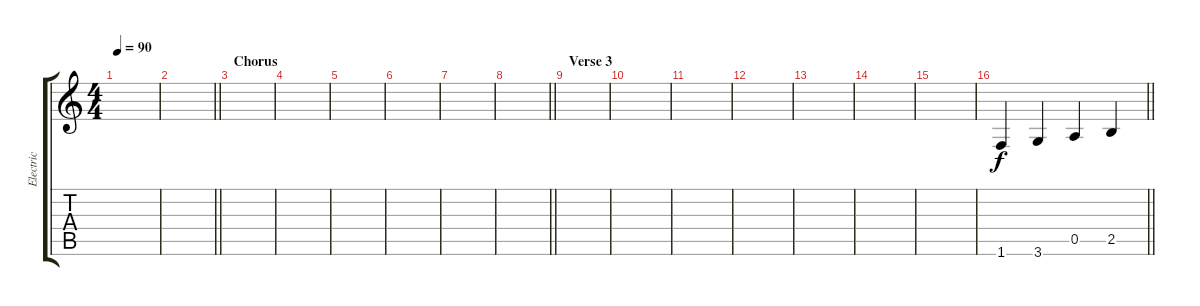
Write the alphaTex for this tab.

\track ("Electric" "Electric") {instrument overdrivenguitar}
\staff {score tabs}
\tuning (E4 B3 G3 D3 A2 E2) {hide}
\ts (4 4)
\tempo 90
\clef g2
\ks c
|
\barLineRight lightlight
|
\section ("" "Chorus")
|
|
|
|
|
\barLineRight lightlight
|
\section ("" "Verse 3")
|
|
|
|
|
|
|
\barLineRight lightlight
1.6.4 3.6.4 0.5.4 2.5.4
